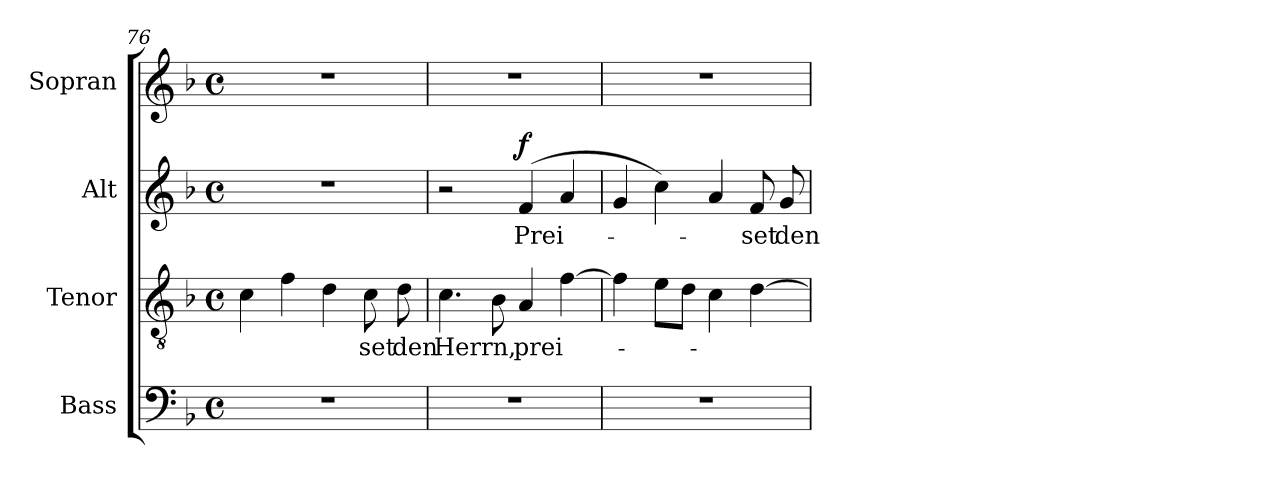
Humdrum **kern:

**kern	**kern	**text	**kern	**text	**dynam	**kern
*part4	*part3	*part3	*part2	*part2	*part2	*part1
*staff4	*staff3	*staff3	*staff2	*staff2	*staff2	*staff1
*I"Bass	*I"Tenor	*	*I"Alt	*	*	*I"Sopran
*I'B.	*I'T.	*	*I'A.	*	*	*I'S.
*clefF4	*clefGv2	*	*clefG2	*	*	*clefG2
*k[b-]	*k[b-]	*	*k[b-]	*	*	*k[b-]
*F:	*F:	*	*F:	*	*	*F:
*M4/4	*M4/4	*	*M4/4	*	*	*M4/4
*met(c)	*met(c)	*	*met(c)	*	*	*met(c)
=76	=76	=76	=76	=76	=76	=76
1r	4c\	.	1r	.	.	1r
.	4f\	.	.	.	.	.
.	4d\	.	.	.	.	.
!	!	!LO:LY:b	!	!	!	!
.	8c\	-set	.	.	.	.
!	!	!LO:LY:b	!	!	!	!
.	8d\	den	.	.	.	.
!!LO:PB:g=z
=77	=77	=77	=77	=77	=77	=77
!	!	!LO:LY:b	!	!	!	!
1r	4.c\	Herrn,	2r	.	.	1r
.	8B-\	.	.	.	.	.
!	!	!LO:LY:b	!	!LO:LY:b	!LO:DY:a	!
.	4A/	prei-	(4f/	Prei-	f	.
.	[4f\	.	4a/	.	.	.
=78	=78	=78	=78	=78	=78	=78
1r	4f\]	.	4g/	.	.	1r
.	8e\L	.	4cc\)	.	.	.
.	8d\J	.	.	.	.	.
.	4c\	.	4a/	.	.	.
!	!	!	!	!LO:LY:b	!	!
.	[4d\	.	8f/	-set	.	.
!	!	!	!	!LO:LY:b	!	!
.	.	.	8g/	den	.	.
=	=	=	=	=	=	=
*-	*-	*-	*-	*-	*-	*-
